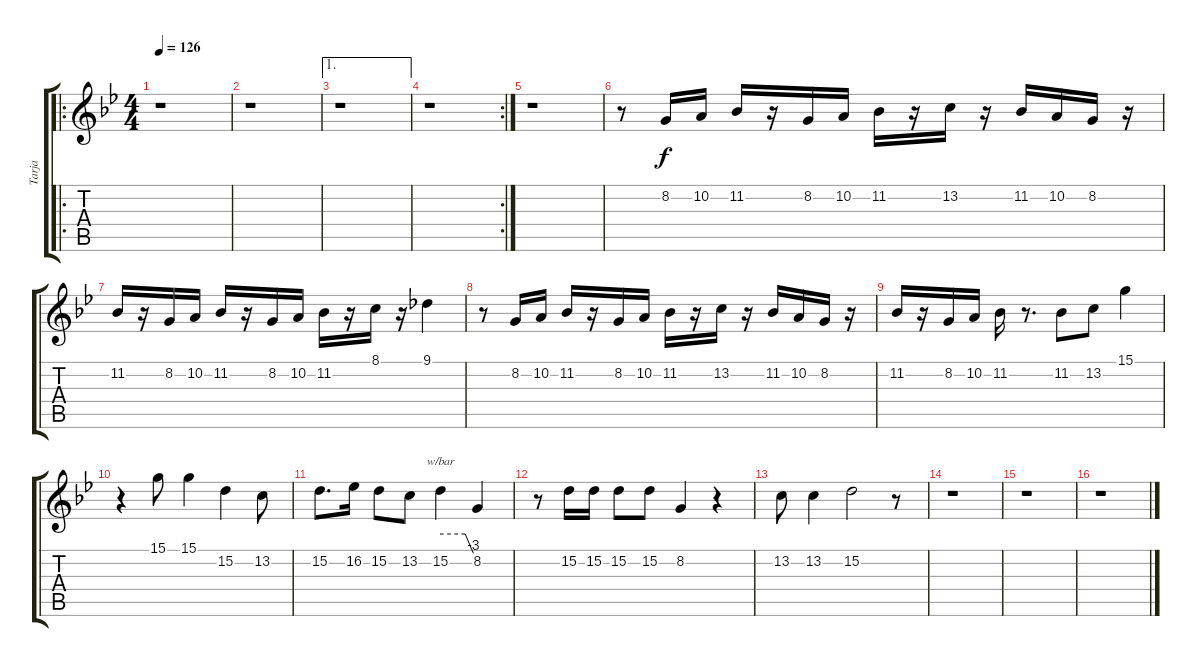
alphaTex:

\track ("Tarja" "Tarja") {instrument synthvoice}
\staff {score tabs}
\tuning (E4 B3 G3 D3 A2 E2) {hide}
\ro
\ts (4 4)
\tempo 126
\clef g2
\ks gminor
r.1{dy f} |
r.1 |
\ae 1
r.1 |
\rc 2
r.1 |
r.1 |
r.8{volume 10 instrument synthvoice} 8.2.16 10.2.16 11.2.16 r.16 8.2.16 10.2.16 11.2.16 r.16 13.2.16 r.16 11.2.16 10.2.16 8.2.16 r.16 |
11.2.16 r.16 8.2.16 10.2.16 11.2.16 r.16 8.2.16 10.2.16 11.2.16 r.16 8.1.16 r.16 9.1.4 |
r.8 8.2.16 10.2.16 11.2.16 r.16 8.2.16 10.2.16 11.2.16 r.16 13.2.16 r.16 11.2.16 10.2.16 8.2.16 r.16 |
11.2.16 r.16 8.2.16 10.2.16 11.2.16 r.8{d} 11.2.8 13.2.8 15.1.4 |
r.4 15.1.8 15.1.4 15.2.4 13.2.8 |
15.2.8{d} 16.2.16 15.2.8 13.2.8 15.2.4{tbe (custom default 0 0 45 0 60 -12)} 8.2.4 |
r.8 15.2.16 15.2.16 15.2.8 15.2.8 8.2.4 r.4 |
13.2.8 13.2.4 15.2.2 r.8 |
r.1 |
r.1 |
r.1
